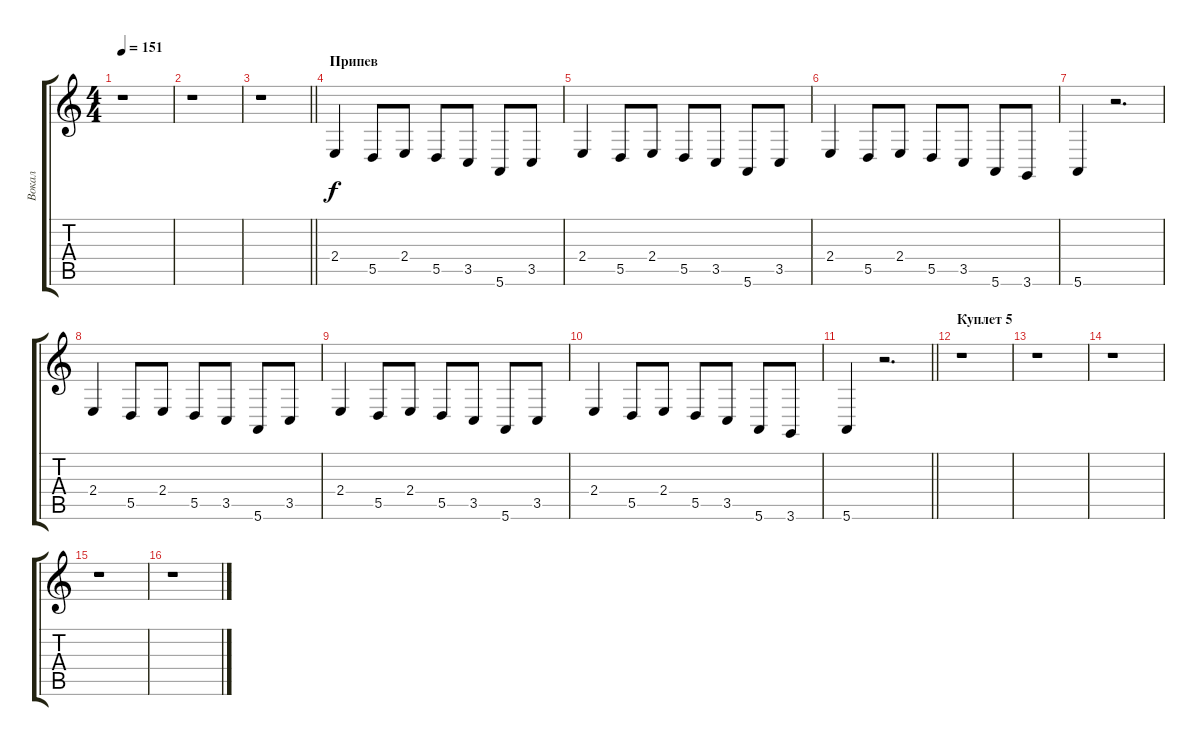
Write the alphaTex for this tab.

\track ("Вокал" "Вокал") {instrument tenorsax}
\staff {score tabs}
\tuning (E4 B3 G3 D3 A2 E2) {hide}
\ts (4 4)
\tempo 151
\clef g2
\ks c
r.1{dy f} |
r.1 |
\barLineRight lightlight
r.1 |
\section ("" "Припев")
2.4.4 5.5.8 2.4.8 5.5.8 3.5.8 5.6.8 3.5.8 |
2.4.4 5.5.8 2.4.8 5.5.8 3.5.8 5.6.8 3.5.8 |
2.4.4 5.5.8 2.4.8 5.5.8 3.5.8 5.6.8 3.6.8 |
5.6.4 r.2{d} |
2.4.4 5.5.8 2.4.8 5.5.8 3.5.8 5.6.8 3.5.8 |
2.4.4 5.5.8 2.4.8 5.5.8 3.5.8 5.6.8 3.5.8 |
2.4.4 5.5.8 2.4.8 5.5.8 3.5.8 5.6.8 3.6.8 |
\barLineRight lightlight
5.6.4 r.2{d} |
\section ("" "Куплет 5")
r.1 |
r.1 |
r.1 |
r.1 |
r.1
